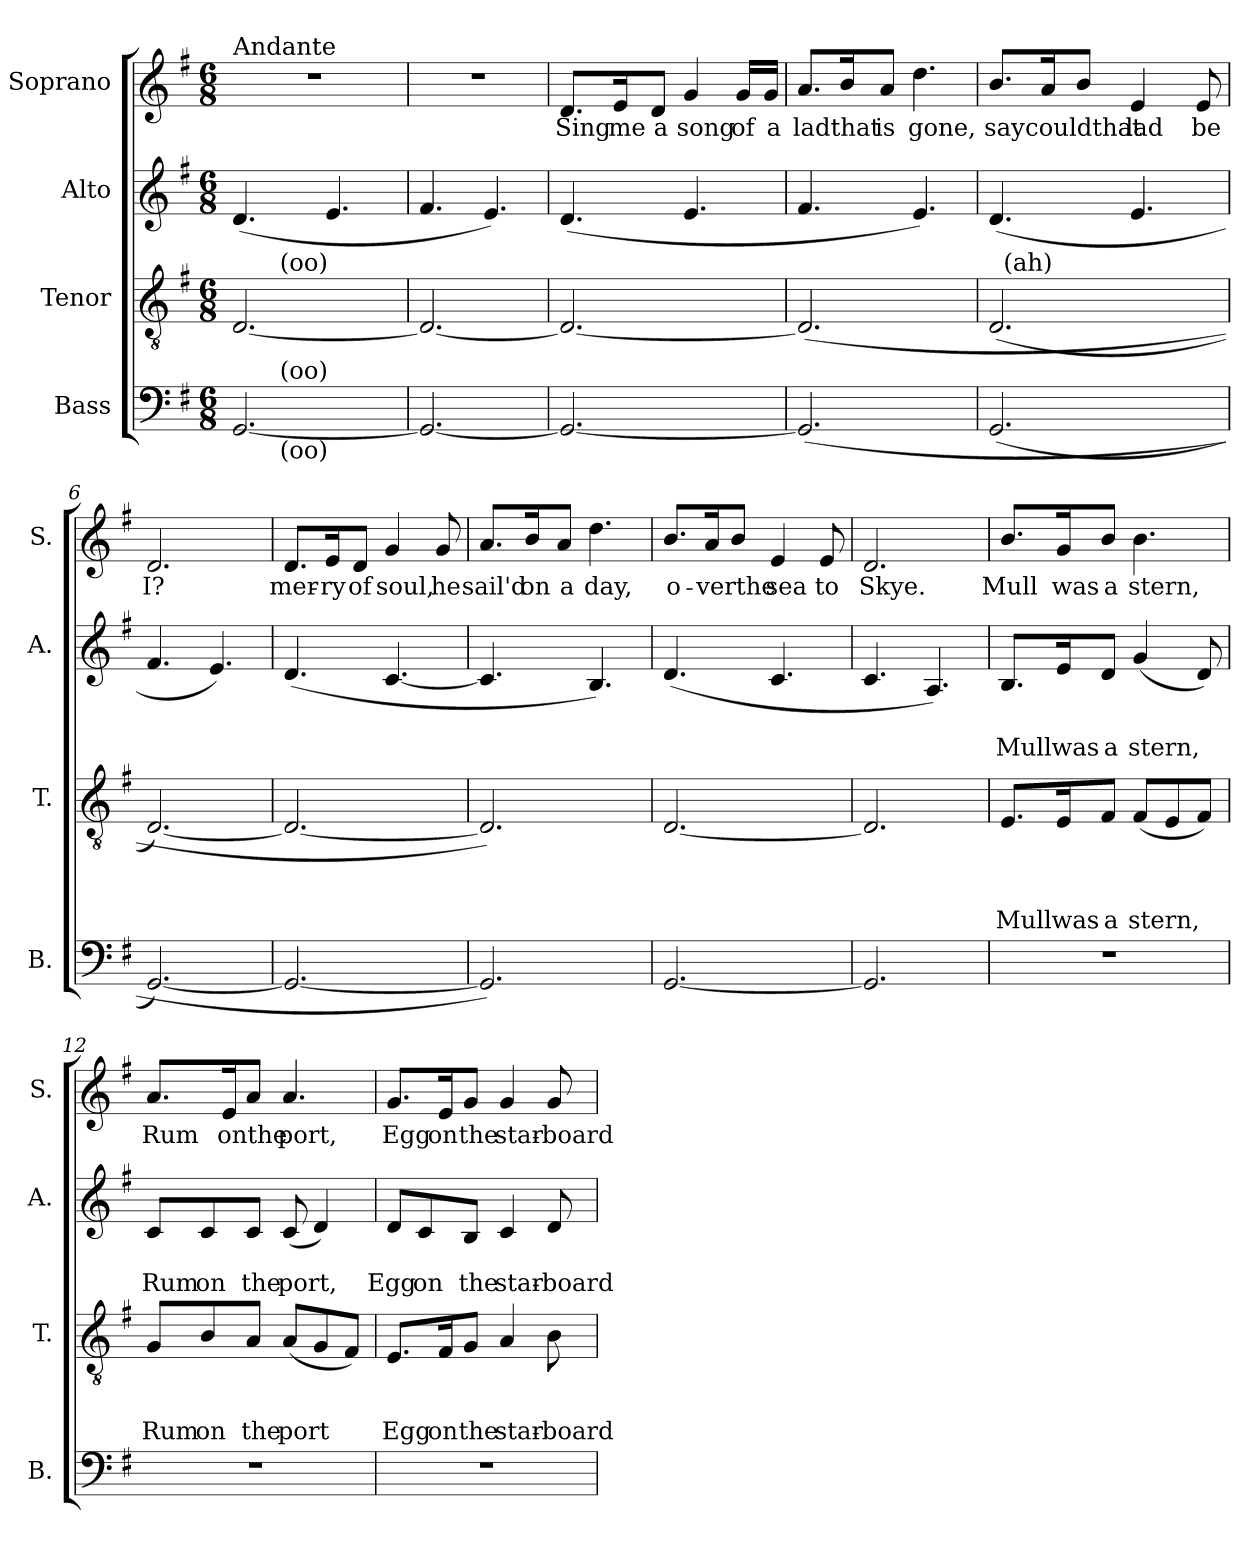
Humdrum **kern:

**kern	**kern	**text	**text	**text	**kern	**text	**text	**kern	**text
*part4	*part3	*part3	*part3	*part3	*part2	*part2	*part2	*part1	*part1
*staff4	*staff3	*staff3	*staff3	*staff3	*staff2	*staff2	*staff2	*staff1	*staff1
*I"Bass	*I"Tenor	*	*	*	*I"Alto	*	*	*I"Soprano	*
*I'B.	*I'T.	*	*	*	*I'A.	*	*	*I'S.	*
*clefF4	*clefGv2	*	*	*	*clefG2	*	*	*clefG2	*
*k[f#]	*k[f#]	*	*	*	*k[f#]	*	*	*k[f#]	*
*G:	*G:	*	*	*	*G:	*	*	*G:	*
*M6/8	*M6/8	*	*	*	*M6/8	*	*	*M6/8	*
=1	=1	=1	=1	=1	=1	=1	=1	=1	=1
!	!	!	!	!	!	!	!	!LO:TX:a:t=Andante	!
!	!	!	!	!	!	!	!	!LO:N:vis=1	!
*^	*^	*	*	*	*	*	*	*	*
[<2.GG/	8ryy	[<2.D/	8ryy	.	.	.	(4.d/	.	.	2.r	.
.	32ryy	.	32ryy	.	.	.	.	.	.	.	.
!	!	!	!LO:TX:a:t=(oo)	!	!	!	!	!	!	!	!
!	!LO:TX:b:t=(oo)	!	!	!	!	!	!	!	!	!	!
!	!LO:TX:a:t=(oo)	!	!	!	!	!	!	!	!	!	!
.	2ryy	.	2ryy	.	.	.	.	.	.	.	.
.	.	.	.	.	.	.	4.e/	.	.	.	.
.	16.ryy	.	16.ryy	.	.	.	.	.	.	.	.
=2	=2	=2	=2	=2	=2	=2	=2	=2	=2	=2	=2
!	!	!	!	!	!	!	!	!	!	!LO:N:vis=1	!
*v	*v	*	*	*	*	*	*	*	*	*	*
*	*v	*v	*	*	*	*	*	*	*	*
2.GG/_	2.D/_	.	.	.	4.f#/	.	.	2.r	.
.	.	.	.	.	4.e/)	.	.	.	.
=3	=3	=3	=3	=3	=3	=3	=3	=3	=3
!	!	!	!	!	!	!	!	!	!LO:LY:b
2.GG/_	2.D/_	.	.	.	(4.d/	.	.	8.d/L	Sing
!	!	!	!	!	!	!	!	!	!LO:LY:b
.	.	.	.	.	.	.	.	16e/k	me
!	!	!	!	!	!	!	!	!	!LO:LY:b
.	.	.	.	.	.	.	.	8d/J	a
!	!	!	!	!	!	!	!	!	!LO:LY:b
.	.	.	.	.	4.e/	.	.	4g/	song
!	!	!	!	!	!	!	!	!	!LO:LY:b
.	.	.	.	.	.	.	.	16g/LL	of
!	!	!	!	!	!	!	!	!	!LO:LY:b
.	.	.	.	.	.	.	.	16g/JJ	a
=4	=4	=4	=4	=4	=4	=4	=4	=4	=4
!	!	!	!	!	!	!	!	!	!LO:LY:b
(<2.GG/]	(<2.D/]	.	.	.	4.f#/	.	.	8.a/L	lad
!	!	!	!	!	!	!	!	!	!LO:LY:b
.	.	.	.	.	.	.	.	16b/k	that
!	!	!	!	!	!	!	!	!	!LO:LY:b
.	.	.	.	.	.	.	.	8a/J	is
!	!	!	!	!	!	!	!	!	!LO:LY:b
.	.	.	.	.	4.e/)	.	.	4.dd\	gone,
!!LO:LB:g=z
=5	=5	=5	=5	=5	=5	=5	=5	=5	=5
!	!	!	!	!	!	!	!	!	!LO:LY:b
*	*^	*	*	*	*	*	*	*	*
(<2.GG/	(<2.D/	32ryy	.	.	.	(4.d/	.	.	8.b/L	say
!	!	!LO:TX:a:t=(ah)	!	!	!	!	!	!	!	!
.	.	2ryy	.	.	.	.	.	.	.	.
!	!	!	!	!	!	!	!	!	!	!LO:LY:b
.	.	.	.	.	.	.	.	.	16a/k	couldthat
.	.	.	.	.	.	.	.	.	8b/J	.
!	!	!	!	!	!	!	!	!	!	!LO:LY:b
.	.	.	.	.	.	4.e/	.	.	4e/	lad
.	.	8..ryy	.	.	.	.	.	.	.	.
!	!	!	!	!	!	!	!	!	!	!LO:LY:b
.	.	.	.	.	.	.	.	.	8e/	be
=6	=6	=6	=6	=6	=6	=6	=6	=6	=6	=6
!	!	!	!	!	!	!	!	!	!	!LO:LY:b
*	*v	*v	*	*	*	*	*	*	*	*
[<2.GG/)	[<2.D/)	.	.	.	4.f#/	.	.	2.d/	I?
.	.	.	.	.	4.e/)	.	.	.	.
=7	=7	=7	=7	=7	=7	=7	=7	=7	=7
!	!	!	!	!	!	!	!	!	!LO:LY:b
2.GG/_	2.D/_	.	.	.	(4.d/	.	.	8.d/L	mer-
!	!	!	!	!	!	!	!	!	!LO:LY:b
.	.	.	.	.	.	.	.	16e/k	-ry
!	!	!	!	!	!	!	!	!	!LO:LY:b
.	.	.	.	.	.	.	.	8d/J	of
!	!	!	!	!	!	!	!	!	!LO:LY:b
.	.	.	.	.	[<4.c/	.	.	4g/	soul,
!	!	!	!	!	!	!	!	!	!LO:LY:b
.	.	.	.	.	.	.	.	8g/	he
=8	=8	=8	=8	=8	=8	=8	=8	=8	=8
!	!	!	!	!	!	!	!	!	!LO:LY:b
2.GG/])	2.D/])	.	.	.	4.c/]	.	.	8.a/L	sail'd
!	!	!	!	!	!	!	!	!	!LO:LY:b
.	.	.	.	.	.	.	.	16b/k	on
!	!	!	!	!	!	!	!	!	!LO:LY:b
.	.	.	.	.	.	.	.	8a/J	a
!	!	!	!	!	!	!	!	!	!LO:LY:b
.	.	.	.	.	4.B/)	.	.	4.dd\	day,
!!LO:PB:g=z
=9	=9	=9	=9	=9	=9	=9	=9	=9	=9
!	!	!	!	!	!	!	!	!	!LO:LY:b
[<2.GG/	[<2.D/	.	.	.	(4.d/	.	.	8.b/L	o-
!	!	!	!	!	!	!	!	!	!LO:LY:b
.	.	.	.	.	.	.	.	16a/k	-verthe
.	.	.	.	.	.	.	.	8b/J	.
!	!	!	!	!	!	!	!	!	!LO:LY:b
.	.	.	.	.	4.c/	.	.	4e/	sea
!	!	!	!	!	!	!	!	!	!LO:LY:b
.	.	.	.	.	.	.	.	8e/	to
=10	=10	=10	=10	=10	=10	=10	=10	=10	=10
!	!	!	!	!	!	!	!	!	!LO:LY:b
2.GG/]	2.D/]	.	.	.	4.c/	.	.	2.d/	Skye.
.	.	.	.	.	4.A/)	.	.	.	.
=11	=11	=11	=11	=11	=11	=11	=11	=11	=11
!LO:N:vis=1	!	!	!	!LO:LY:b	!	!	!LO:LY:b	!	!LO:LY:b
2.r	8.E/L	.	.	Mull	8.B/L	.	Mull	8.b/L	Mull
!	!	!	!	!LO:LY:b	!	!	!LO:LY:b	!	!LO:LY:b
.	16E/k	.	.	was	16e/k	.	was	16g/k	was
!	!	!	!	!LO:LY:b	!	!	!LO:LY:b	!	!LO:LY:b
.	8F#/J	.	.	a	8d/J	.	a	8b/J	a
!	!	!	!	!LO:LY:b	!	!	!LO:LY:b	!	!LO:LY:b
.	(>8F#/L	.	.	stern,	(<4g/	.	stern,	4.b\	stern,
.	8E/	.	.	.	.	.	.	.	.
.	8F#/J)	.	.	.	8d/)	.	.	.	.
=12	=12	=12	=12	=12	=12	=12	=12	=12	=12
!LO:N:vis=1	!	!	!	!LO:LY:b	!	!	!LO:LY:b	!	!LO:LY:b
2.r	8G/L	.	.	Rum	8c/L	.	Rum	8.a/L	Rum
!	!	!	!	!LO:LY:b	!	!	!LO:LY:b	!	!
.	8B/	.	.	on	8c/	.	on	.	.
!	!	!	!	!	!	!	!	!	!LO:LY:b
.	.	.	.	.	.	.	.	16e/k	onthe
!	!	!	!	!LO:LY:b	!	!	!LO:LY:b	!	!
.	8A/J	.	.	the	8c/J	.	the	8a/J	.
!	!	!	!	!LO:LY:b	!	!	!LO:LY:b	!	!LO:LY:b
.	(<8A/L	.	.	port	(<8c/	.	port,	4.a/	port,
.	8G/	.	.	.	4d/)	.	.	.	.
.	8F#/J)	.	.	.	.	.	.	.	.
!!LO:LB:g=z
=13	=13	=13	=13	=13	=13	=13	=13	=13	=13
!LO:N:vis=1	!	!	!	!LO:LY:b	!	!	!LO:LY:b	!	!LO:LY:b
2.r	8.E/L	.	.	Egg	8d/L	.	Egg	8.g/L	Egg
!	!	!	!	!	!	!	!LO:LY:b	!	!
.	.	.	.	.	8c/	.	on	.	.
!	!	!	!	!LO:LY:b	!	!	!	!	!LO:LY:b
.	16F#/k	.	.	on	.	.	.	16e/k	on
!	!	!	!	!LO:LY:b	!	!	!LO:LY:b	!	!LO:LY:b
.	8G/J	.	.	the	8B/J	.	the	8g/J	the
!	!	!	!	!LO:LY:b	!	!	!LO:LY:b	!	!LO:LY:b
.	4A/	.	.	star-	4c/	.	star-	4g/	star-
!	!	!	!	!LO:LY:b	!	!	!LO:LY:b	!	!LO:LY:b
.	8B\	.	.	-board	8d/	.	-board	8g/	-board
=	=	=	=	=	=	=	=	=	=
*-	*-	*-	*-	*-	*-	*-	*-	*-	*-
